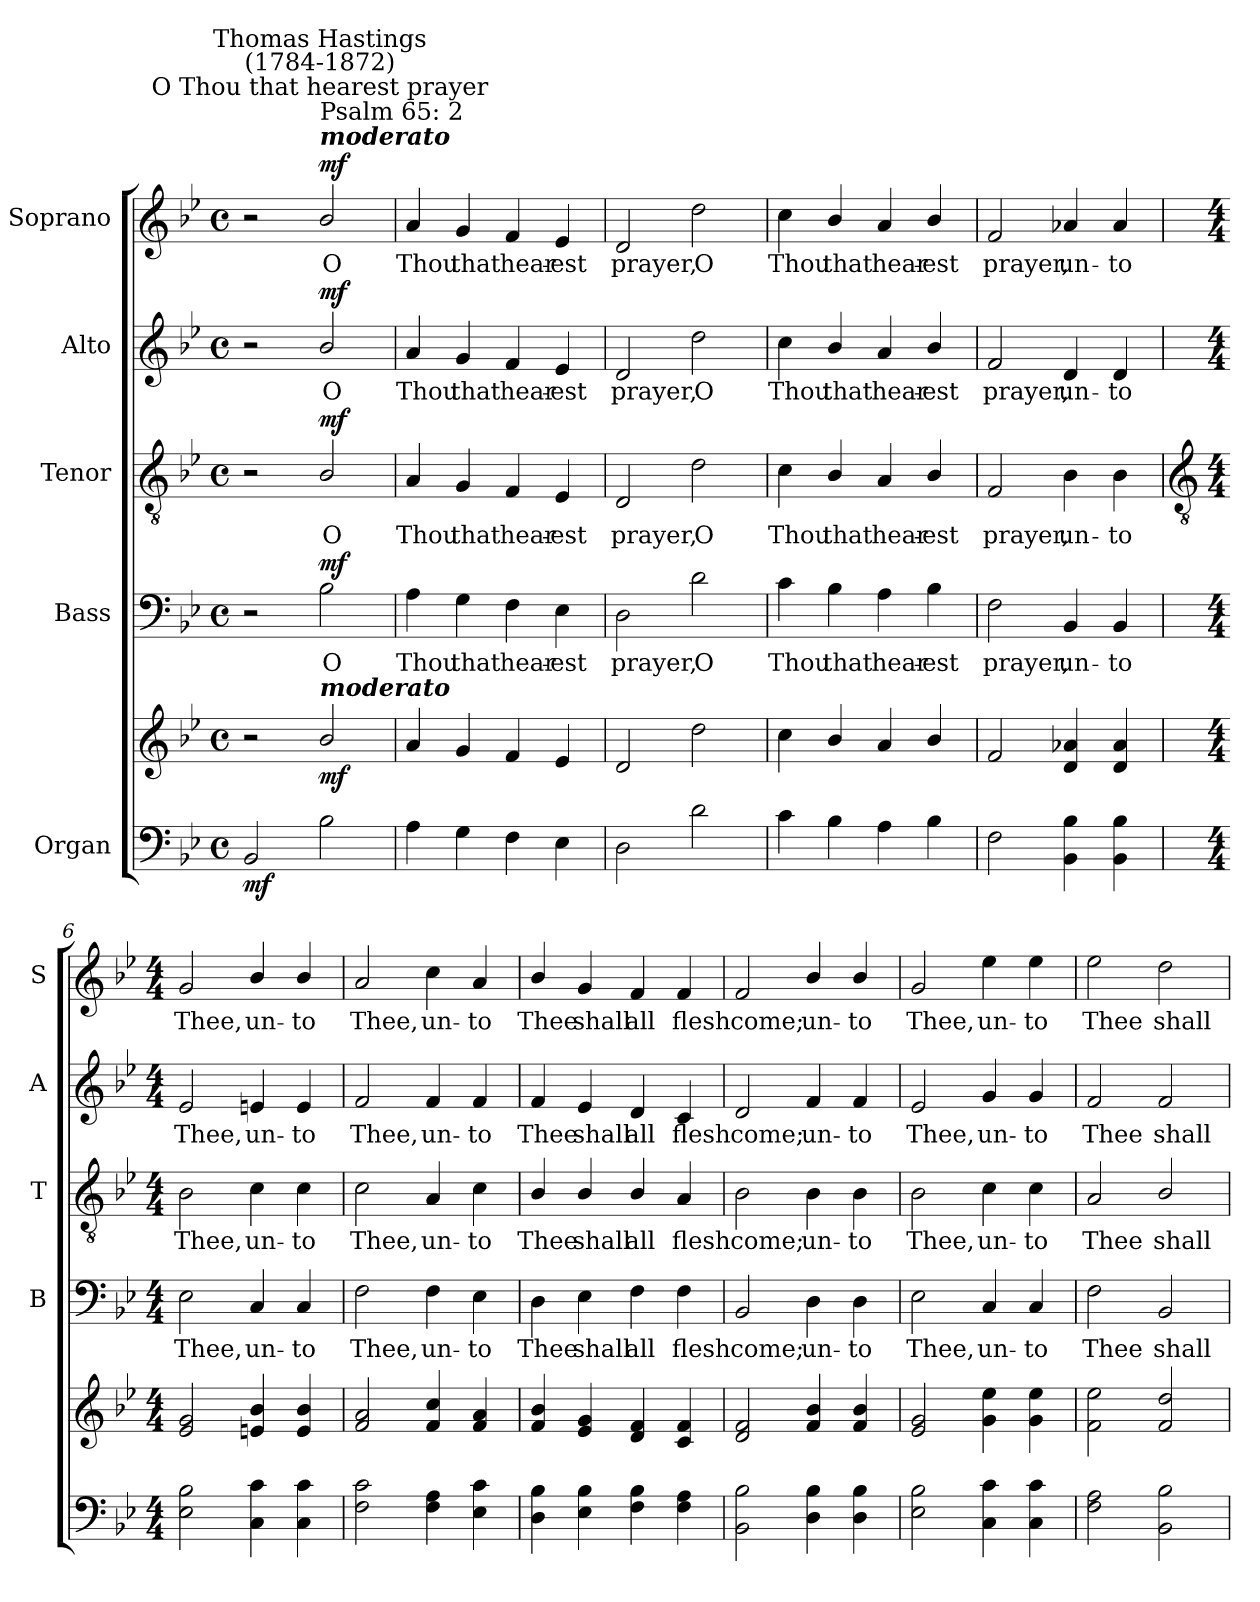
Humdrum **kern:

**kern	**kern	**dynam	**kern	**text	**dynam	**kern	**text	**dynam	**kern	**text	**dynam	**kern	**text	**dynam
*part5	*part5	*part5	*part4	*part4	*part4	*part3	*part3	*part3	*part2	*part2	*part2	*part1	*part1	*part1
*staff6	*staff5	*staff5/6	*staff4	*staff4	*staff4	*staff3	*staff3	*staff3	*staff2	*staff2	*staff2	*staff1	*staff1	*staff1
*I"Organ	*	*	*I"Bass	*	*	*I"Tenor	*	*	*I"Alto	*	*	*I"Soprano	*	*
*	*	*	*I'B	*	*	*I'T	*	*	*I'A	*	*	*I'S	*	*
*clefF4	*clefG2	*	*clefF4	*	*	*clefGv2	*	*	*clefG2	*	*	*clefG2	*	*
*k[b-e-]	*k[b-e-]	*	*k[b-e-]	*	*	*k[b-e-]	*	*	*k[b-e-]	*	*	*k[b-e-]	*	*
*B-:	*B-:	*	*B-:	*	*	*B-:	*	*	*B-:	*	*	*B-:	*	*
*M4/4	*M4/4	*	*M4/4	*	*	*M4/4	*	*	*M4/4	*	*	*M4/4	*	*
*met(c)	*met(c)	*	*met(c)	*	*	*met(c)	*	*	*met(c)	*	*	*met(c)	*	*
=1	=1	=1	=1	=1	=1	=1	=1	=1	=1	=1	=1	=1	=1	=1
!	!	!LO:DY:b=2	!	!	!	!	!	!	!	!	!	!	!	!
2BB-	2r	mf	2r	.	.	2r	.	.	2r	.	.	2r	.	.
!	!	!	!	!	!	!	!	!	!	!	!	!LO:TX:a:Bi:t=moderato	!	!
!	!	!	!	!	!	!	!	!	!	!	!	!LO:TX:a:t=Psalm 65&colon; 2	!	!
!	!	!	!	!	!	!	!	!	!	!	!	!LO:TX:a:cj:t=O Thou that hearest prayer	!	!
!	!	!	!	!	!	!	!	!	!	!	!	!LO:TX:a:cj:t=Thomas Hastings\n(1784-1872)	!	!
!	!LO:TX:a:Bi:t=moderato	!	!	!	!	!	!	!	!	!	!	!	!	!
!	!	!LO:DY:b	!	!LO:LY:b	!LO:DY:b	!	!LO:LY:b	!LO:DY:b	!	!LO:LY:b	!LO:DY:b	!	!LO:LY:b	!LO:DY:b
2B-\	2b-/	mf	2B-\	O	mf	2B-/	O	mf	2b-/	O	mf	2b-/	O	mf
=2	=2	=2	=2	=2	=2	=2	=2	=2	=2	=2	=2	=2	=2	=2
!	!	!	!	!LO:LY:b	!	!	!LO:LY:b	!	!	!LO:LY:b	!	!	!LO:LY:b	!
4A	4a	.	4A	Thou	.	4A	Thou	.	4a	Thou	.	4a	Thou	.
!	!	!	!	!LO:LY:b	!	!	!LO:LY:b	!	!	!LO:LY:b	!	!	!LO:LY:b	!
4G	4g	.	4G	that	.	4G	that	.	4g	that	.	4g	that	.
!	!	!	!	!LO:LY:b	!	!	!LO:LY:b	!	!	!LO:LY:b	!	!	!LO:LY:b	!
4F	4f	.	4F	hear-	.	4F	hear-	.	4f	hear-	.	4f	hear-	.
!	!	!	!	!LO:LY:b	!	!	!LO:LY:b	!	!	!LO:LY:b	!	!	!LO:LY:b	!
4E-	4e-	.	4E-	-est	.	4E-	-est	.	4e-	-est	.	4e-	-est	.
=3	=3	=3	=3	=3	=3	=3	=3	=3	=3	=3	=3	=3	=3	=3
!	!	!	!	!LO:LY:b	!	!	!LO:LY:b	!	!	!LO:LY:b	!	!	!LO:LY:b	!
2D	2d	.	2D	prayer,	.	2D	prayer,	.	2d	prayer,	.	2d	prayer,	.
!	!	!	!	!LO:LY:b	!	!	!LO:LY:b	!	!	!LO:LY:b	!	!	!LO:LY:b	!
2d	2dd	.	2d	O	.	2d	O	.	2dd	O	.	2dd	O	.
=4	=4	=4	=4	=4	=4	=4	=4	=4	=4	=4	=4	=4	=4	=4
!	!	!	!	!LO:LY:b	!	!	!LO:LY:b	!	!	!LO:LY:b	!	!	!LO:LY:b	!
4c	4cc	.	4c	Thou	.	4c	Thou	.	4cc	Thou	.	4cc	Thou	.
!	!	!	!	!LO:LY:b	!	!	!LO:LY:b	!	!	!LO:LY:b	!	!	!LO:LY:b	!
4B-\	4b-/	.	4B-\	that	.	4B-/	that	.	4b-/	that	.	4b-/	that	.
!	!	!	!	!LO:LY:b	!	!	!LO:LY:b	!	!	!LO:LY:b	!	!	!LO:LY:b	!
4A	4a	.	4A	hear-	.	4A	hear-	.	4a	hear-	.	4a	hear-	.
!	!	!	!	!LO:LY:b	!	!	!LO:LY:b	!	!	!LO:LY:b	!	!	!LO:LY:b	!
4B-	4b-/	.	4B-	-est	.	4B-/	-est	.	4b-/	-est	.	4b-/	-est	.
=5	=5	=5	=5	=5	=5	=5	=5	=5	=5	=5	=5	=5	=5	=5
!	!	!	!	!LO:LY:b	!	!	!LO:LY:b	!	!	!LO:LY:b	!	!	!LO:LY:b	!
2F	2f	.	2F	prayer,	.	2F	prayer,	.	2f	prayer,	.	2f	prayer,	.
!	!	!	!	!LO:LY:b	!	!	!LO:LY:b	!	!	!LO:LY:b	!	!	!LO:LY:b	!
4BB-\ 4B-\	4d 4a-X	.	4BB-	un-	.	4B-	un-	.	4d	un-	.	4a-X	un-	.
!	!	!	!	!LO:LY:b	!	!	!LO:LY:b	!	!	!LO:LY:b	!	!	!LO:LY:b	!
4BB-\ 4B-\	4d 4a-	.	4BB-	-to	.	4B-	-to	.	4d	-to	.	4a-	-to	.
!!LO:LB:g=z
=6	=6	=6	=6	=6	=6	=6	=6	=6	=6	=6	=6	=6	=6	=6
*	*	*	*	*	*	*clefGv2	*	*	*	*	*	*	*	*
*M4/4	*M4/4	*	*M4/4	*	*	*M4/4	*	*	*M4/4	*	*	*M4/4	*	*
!	!	!	!	!LO:LY:b	!	!	!LO:LY:b	!	!	!LO:LY:b	!	!	!LO:LY:b	!
2E- 2B-	2e- 2g	.	2E-	Thee,	.	2B-	Thee,	.	2e-	Thee,	.	2g	Thee,	.
!	!	!	!	!LO:LY:b	!	!	!LO:LY:b	!	!	!LO:LY:b	!	!	!LO:LY:b	!
4C\ 4c\	4en/ 4b-/	.	4C	un-	.	4c	un-	.	4en	un-	.	4b-/	un-	.
!	!	!	!	!LO:LY:b	!	!	!LO:LY:b	!	!	!LO:LY:b	!	!	!LO:LY:b	!
4C\ 4c\	4e/ 4b-/	.	4C	-to	.	4c	-to	.	4e	-to	.	4b-/	-to	.
=7	=7	=7	=7	=7	=7	=7	=7	=7	=7	=7	=7	=7	=7	=7
!	!	!	!	!LO:LY:b	!	!	!LO:LY:b	!	!	!LO:LY:b	!	!	!LO:LY:b	!
2F 2c	2f 2a	.	2F	Thee,	.	2c	Thee,	.	2f	Thee,	.	2a	Thee,	.
!	!	!	!	!LO:LY:b	!	!	!LO:LY:b	!	!	!LO:LY:b	!	!	!LO:LY:b	!
4F 4A	4f/ 4cc/	.	4F	un-	.	4A	un-	.	4f	un-	.	4cc	un-	.
!	!	!	!	!LO:LY:b	!	!	!LO:LY:b	!	!	!LO:LY:b	!	!	!LO:LY:b	!
4E- 4c	4f 4a	.	4E-	-to	.	4c	-to	.	4f	-to	.	4a	-to	.
=8	=8	=8	=8	=8	=8	=8	=8	=8	=8	=8	=8	=8	=8	=8
!	!	!	!	!LO:LY:b	!	!	!LO:LY:b	!	!	!LO:LY:b	!	!	!LO:LY:b	!
4D 4B-	4f/ 4b-/	.	4D	Thee	.	4B-/	Thee	.	4f	Thee	.	4b-/	Thee	.
!	!	!	!	!LO:LY:b	!	!	!LO:LY:b	!	!	!LO:LY:b	!	!	!LO:LY:b	!
4E- 4B-	4e- 4g	.	4E-	shall	.	4B-/	shall	.	4e-	shall	.	4g	shall	.
!	!	!	!	!LO:LY:b	!	!	!LO:LY:b	!	!	!LO:LY:b	!	!	!LO:LY:b	!
4F 4B-	4d 4f	.	4F	all	.	4B-/	all	.	4d	all	.	4f	all	.
!	!	!	!	!LO:LY:b	!	!	!LO:LY:b	!	!	!LO:LY:b	!	!	!LO:LY:b	!
4F 4A	4c 4f	.	4F	flesh	.	4A	flesh	.	4c	flesh	.	4f	flesh	.
=9	=9	=9	=9	=9	=9	=9	=9	=9	=9	=9	=9	=9	=9	=9
!	!	!	!	!LO:LY:b	!	!	!LO:LY:b	!	!	!LO:LY:b	!	!	!LO:LY:b	!
2BB-\ 2B-\	2d 2f	.	2BB-	come;	.	2B-	come;	.	2d	come;	.	2f	come;	.
!	!	!	!	!LO:LY:b	!	!	!LO:LY:b	!	!	!LO:LY:b	!	!	!LO:LY:b	!
4D\ 4B-\	4f/ 4b-/	.	4D	un-	.	4B-	un-	.	4f	un-	.	4b-/	un-	.
!	!	!	!	!LO:LY:b	!	!	!LO:LY:b	!	!	!LO:LY:b	!	!	!LO:LY:b	!
4D 4B-	4f/ 4b-/	.	4D	-to	.	4B-	-to	.	4f	-to	.	4b-/	-to	.
=10	=10	=10	=10	=10	=10	=10	=10	=10	=10	=10	=10	=10	=10	=10
!	!	!	!	!LO:LY:b	!	!	!LO:LY:b	!	!	!LO:LY:b	!	!	!LO:LY:b	!
2E- 2B-	2e- 2g	.	2E-	Thee,	.	2B-	Thee,	.	2e-	Thee,	.	2g	Thee,	.
!	!	!	!	!LO:LY:b	!	!	!LO:LY:b	!	!	!LO:LY:b	!	!	!LO:LY:b	!
4C\ 4c\	4g 4ee-	.	4C	un-	.	4c	un-	.	4g	un-	.	4ee-	un-	.
!	!	!	!	!LO:LY:b	!	!	!LO:LY:b	!	!	!LO:LY:b	!	!	!LO:LY:b	!
4C\ 4c\	4g 4ee-	.	4C	-to	.	4c	-to	.	4g	-to	.	4ee-	-to	.
=11	=11	=11	=11	=11	=11	=11	=11	=11	=11	=11	=11	=11	=11	=11
!	!	!	!	!LO:LY:b	!	!	!LO:LY:b	!	!	!LO:LY:b	!	!	!LO:LY:b	!
2F 2A	2f 2ee-	.	2F	Thee	.	2A	Thee	.	2f	Thee	.	2ee-	Thee	.
!	!	!	!	!LO:LY:b	!	!	!LO:LY:b	!	!	!LO:LY:b	!	!	!LO:LY:b	!
2BB-\ 2B-\	2f 2dd	.	2BB-	shall	.	2B-/	shall	.	2f	shall	.	2dd	shall	.
=	=	=	=	=	=	=	=	=	=	=	=	=	=	=
*-	*-	*-	*-	*-	*-	*-	*-	*-	*-	*-	*-	*-	*-	*-
